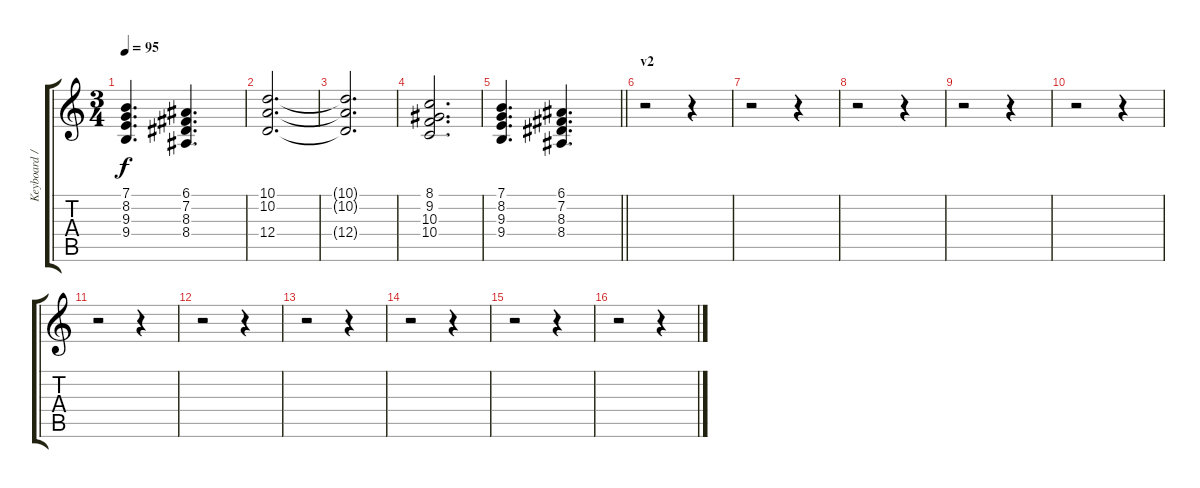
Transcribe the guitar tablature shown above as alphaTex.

\track ("Keyboard / Flute" "Keyboard /") {instrument pad8sweep}
\staff {score tabs}
\tuning (E4 B3 G3 D3 A2 D2) {hide}
\ts (3 4)
\tempo 95
\clef g2
\ks c
(7.1 8.2 9.3 9.4).4{d dy f} (6.1 7.2 8.3 8.4).4{d} |
(10.1 10.2 12.4).2{d} |
(10.1{t} 10.2{t} 12.4{t}).2{d} |
(8.1 9.2 10.3 10.4).2{d} |
\barLineRight lightlight
(7.1 8.2 9.3 9.4).4{d} (6.1 7.2 8.3 8.4).4{d} |
\section ("" "v2")
r.2 r.4 |
r.2 r.4 |
r.2 r.4 |
r.2 r.4 |
r.2 r.4 |
r.2 r.4 |
r.2 r.4 |
r.2 r.4 |
r.2 r.4 |
r.2 r.4 |
r.2 r.4
